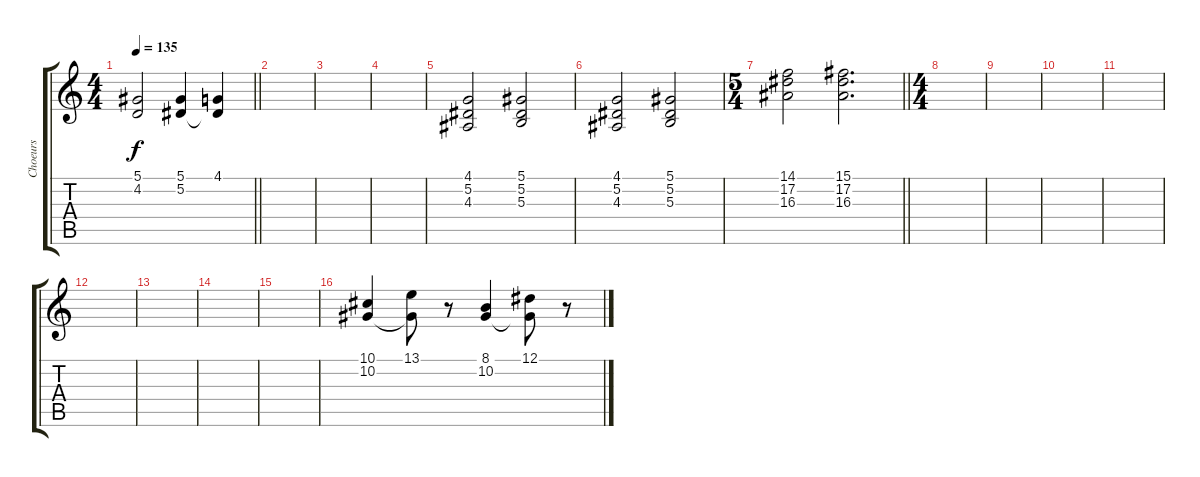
\track ("Choeurs" "Choeurs") {instrument pad4choir}
\staff {score tabs}
\tuning (Eb4 Bb3 Gb3 Db3 Ab2 Eb2) {hide}
\ts (4 4)
\tempo 135
\clef g2
\barLineRight lightlight
\ks c
(5.1 4.2).2{dy f} (5.1 5.2).4 (4.1 5.2{t}).4 |
\section ("" "")
|
|
|
(4.1 5.2 4.3).2 (5.1 5.2 5.3).2 |
(4.1 5.2 4.3).2 (5.1 5.2 5.3).2 |
\ts (5 4)
\barLineRight lightlight
(14.1 17.2 16.3).2 (15.1 17.2 16.3).2{d} |
\ts (4 4)
\section ("" "")
|
|
|
|
|
|
|
|
(10.1 10.2).4 (13.1 10.2{t}).8 r.8 (8.1 10.2).4 (12.1 10.2{t}).8 r.8
